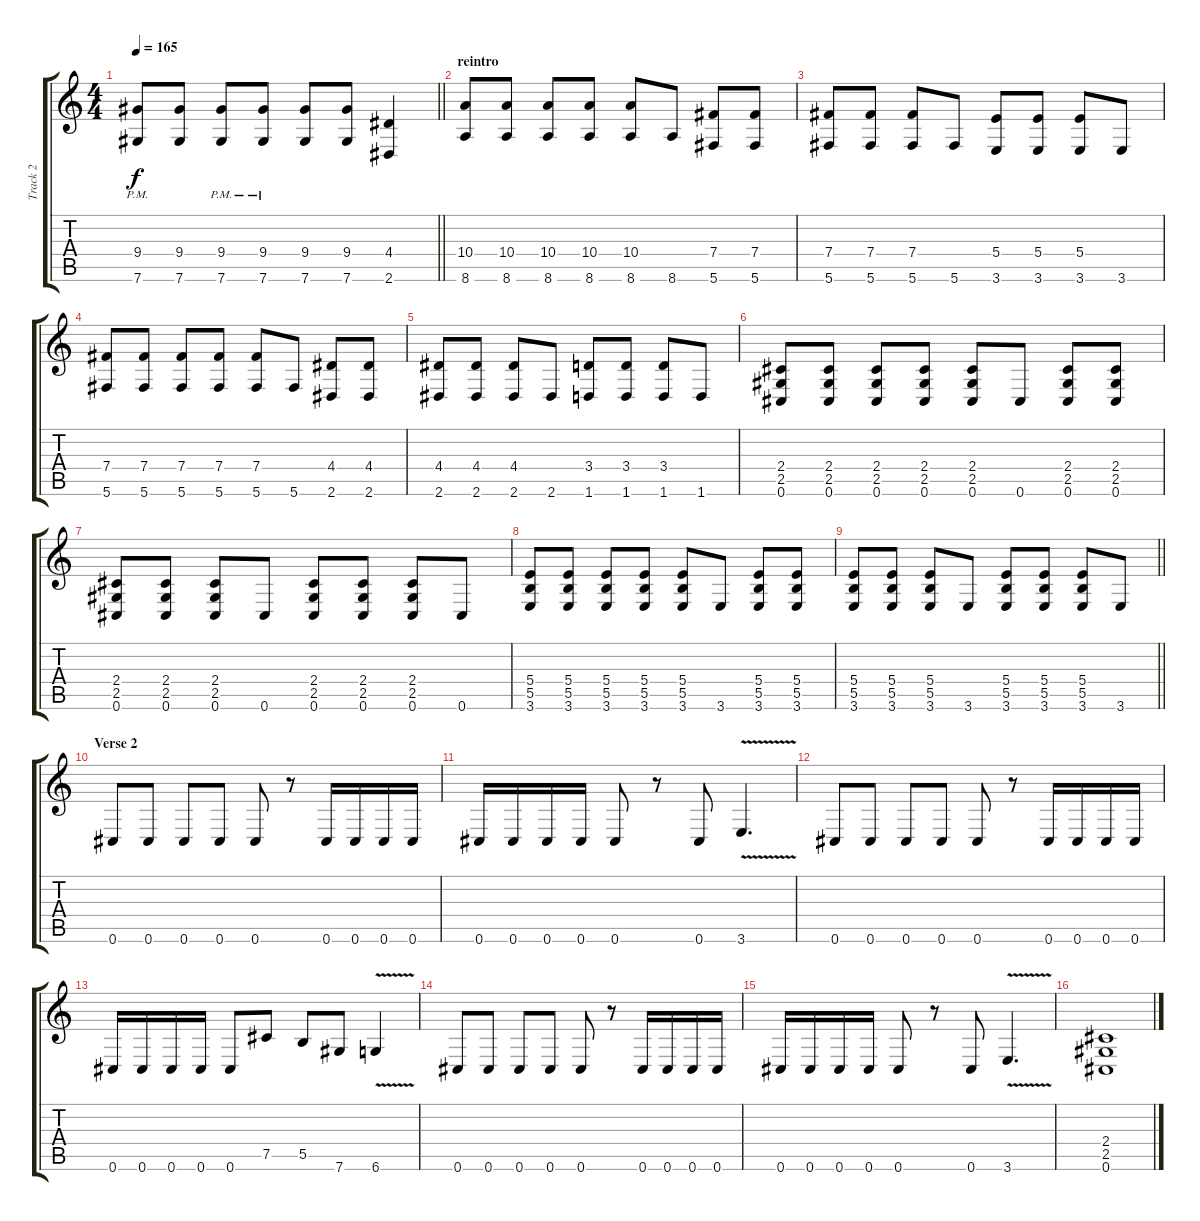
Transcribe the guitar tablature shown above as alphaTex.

\track ("Track 2" "Track 2") {instrument distortionguitar}
\staff {score tabs}
\tuning (Db4 Ab3 E3 B2 Gb2 Db2) {hide}
\ts (4 4)
\tempo 165
\clef g2
\barLineRight lightlight
\ks c
(9.4{pm} 7.6{pm}).8{dy f} (9.4 7.6).8 (9.4{pm} 7.6{pm}).8 (9.4{pm} 7.6{pm}).8 (9.4 7.6).8 (9.4 7.6).8 (4.4 2.6).4 |
\section ("" "reintro")
(10.4 8.6).8 (10.4 8.6).8 (10.4 8.6).8 (10.4 8.6).8 (10.4 8.6).8 8.6.8 (7.4 5.6).8 (7.4 5.6).8 |
(7.4 5.6).8 (7.4 5.6).8 (7.4 5.6).8 5.6.8 (5.4 3.6).8 (5.4 3.6).8 (5.4 3.6).8 3.6.8 |
(7.4 5.6).8 (7.4 5.6).8 (7.4 5.6).8 (7.4 5.6).8 (7.4 5.6).8 5.6.8 (4.4 2.6).8 (4.4 2.6).8 |
(4.4 2.6).8 (4.4 2.6).8 (4.4 2.6).8 2.6.8 (3.4 1.6).8 (3.4 1.6).8 (3.4 1.6).8 1.6.8 |
(2.4 2.5 0.6).8 (2.4 2.5 0.6).8 (2.4 2.5 0.6).8 (2.4 2.5 0.6).8 (2.4 2.5 0.6).8 0.6.8 (2.4 2.5 0.6).8 (2.4 2.5 0.6).8 |
(2.4 2.5 0.6).8 (2.4 2.5 0.6).8 (2.4 2.5 0.6).8 0.6.8 (2.4 2.5 0.6).8 (2.4 2.5 0.6).8 (2.4 2.5 0.6).8 0.6.8 |
(5.4 5.5 3.6).8 (5.4 5.5 3.6).8 (5.4 5.5 3.6).8 (5.4 5.5 3.6).8 (5.4 5.5 3.6).8 3.6.8 (5.4 5.5 3.6).8 (5.4 5.5 3.6).8 |
\barLineRight lightlight
(5.4 5.5 3.6).8 (5.4 5.5 3.6).8 (5.4 5.5 3.6).8 3.6.8 (5.4 5.5 3.6).8 (5.4 5.5 3.6).8 (5.4 5.5 3.6).8 3.6.8 |
\section ("" "Verse 2")
0.6.8 0.6.8 0.6.8 0.6.8 0.6.8 r.8 0.6.16 0.6.16 0.6.16 0.6.16 |
0.6.16 0.6.16 0.6.16 0.6.16 0.6.8 r.8 0.6.8 3.6{v}.4{d} |
0.6.8 0.6.8 0.6.8 0.6.8 0.6.8 r.8 0.6.16 0.6.16 0.6.16 0.6.16 |
0.6.16 0.6.16 0.6.16 0.6.16 0.6.8 7.5.8 5.5.8 7.6.8 6.6{v}.4 |
0.6.8 0.6.8 0.6.8 0.6.8 0.6.8 r.8 0.6.16 0.6.16 0.6.16 0.6.16 |
0.6.16 0.6.16 0.6.16 0.6.16 0.6.8 r.8 0.6.8 3.6{v}.4{d} |
(2.4 2.5 0.6).1
